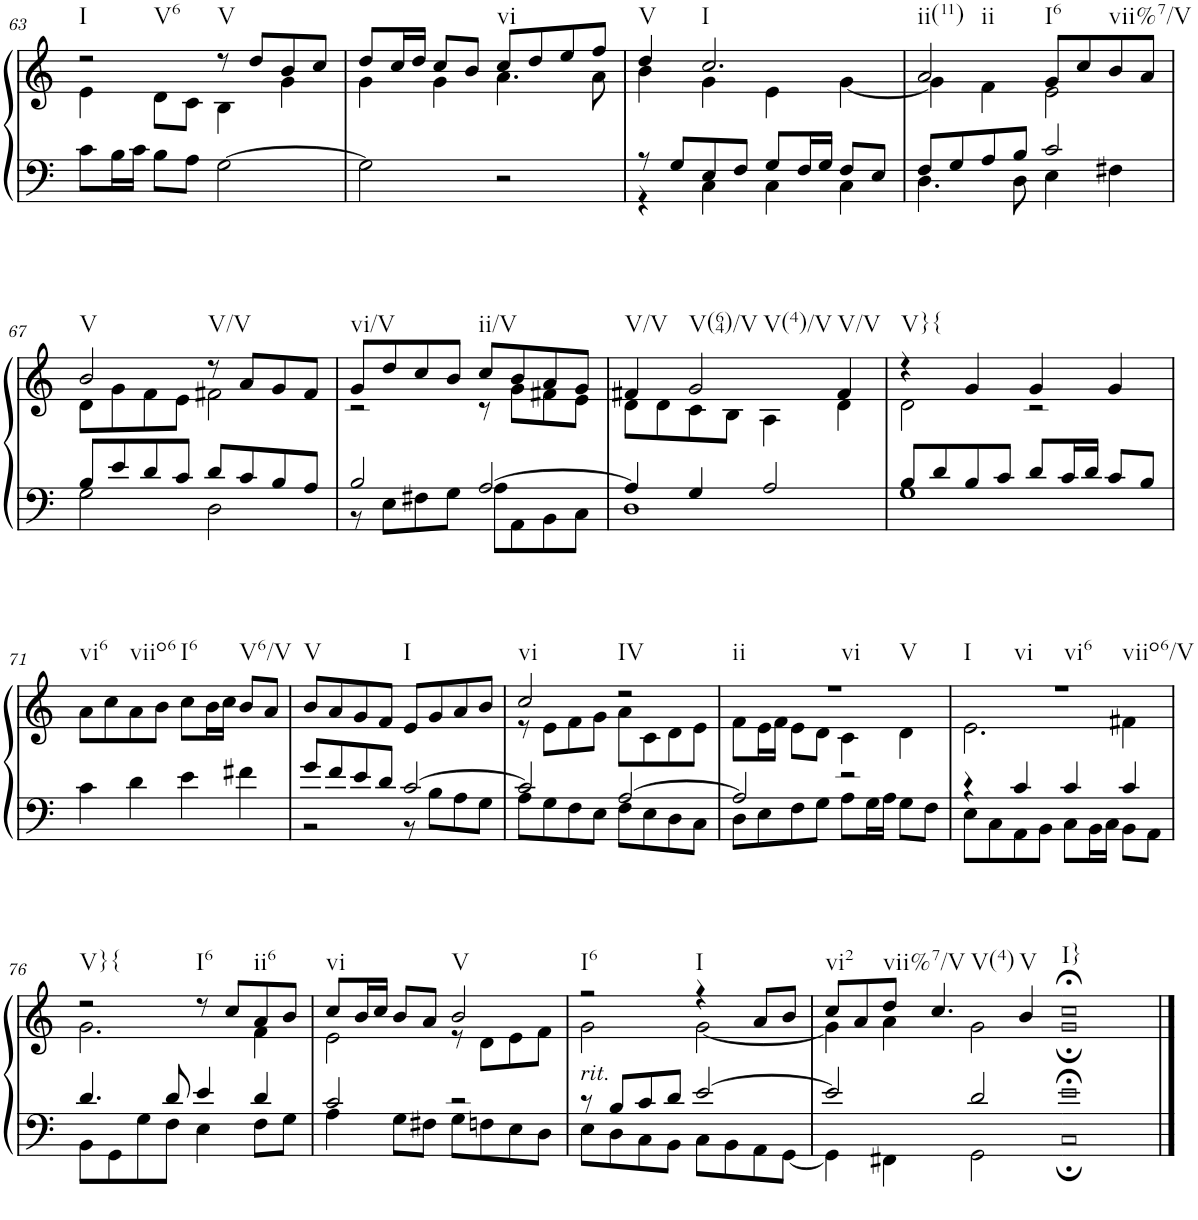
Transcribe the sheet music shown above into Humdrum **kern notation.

**kern	**kern
*part1	*part1
*staff2	*staff1
*I"Organ	*
!!LO:PB:g=z
*clefF4	*clefG2
*k[]	*k[]
*M4/4	*M4/4
=63	=63
*	*^
!	!LO:TX:b:t=I	!
!	!LO:TX:b:t=V6	!
8c\L	2r	4e\
16B\L	.	.
16c\JJ	.	.
8B\L	.	8d\L
8A\J	.	8c\J
!	!LO:TX:b:t=V	!
[2G\	8r	4B\
.	8dd/L	.
.	8b/	4g\
.	8cc/J	.
=64	=64	=64
2G\]	8dd/L	4g\
.	16cc/L	.
.	16dd/JJ	.
.	8cc/L	4g\
.	8b/J	.
!	!LO:TX:b:t=vi	!
2r	8cc/L	4.a\
.	8dd/	.
.	8ee/	.
.	8ff/J	8a\
=65	=65	=65
*^	*	*
!	!	!LO:TX:b:t=V	!
8r	4r	4dd/	4b\
8G/L	.	.	.
!	!	!LO:TX:b:t=I	!
8E/	4C\	2.cc/	4g\
8F/J	.	.	.
8G/L	4C\	.	4e\
16F/L	.	.	.
16G/JJ	.	.	.
8F/L	4C\	.	[4g\
8E/J	.	.	.
=66	=66	=66	=66
!	!	!LO:TX:b:t=ii(11)	!
!	!	!LO:TX:b:t=ii	!
8F/L	4.D\	2a/	4g\]
8G/	.	.	.
8A/	.	.	4f\
8B/J	8D\	.	.
!	!	!LO:TX:b:t=I6	!
2c/	4E\	8g/L	2e\
.	.	8cc/	.
!	!	!LO:TX:b:t=vii%7/V	!
.	4F#X\	8b/	.
.	.	8a/J	.
!!LO:LB:g=z	!!
=67	=67	=67	=67
!	!	!LO:TX:b:t=V	!
8B/L	2G\	2b/	8d\L
8e/	.	.	8g\
8d/	.	.	8f\
8c/J	.	.	8e\J
!	!	!LO:TX:b:t=V/V	!
8d/L	2D\	8r	2f#X\
8c/	.	8a/L	.
8B/	.	8g/	.
8A/J	.	8f#/J	.
=68	=68	=68	=68
!	!	!LO:TX:b:t=vi/V	!
2B/	8r	8g/L	2r
.	8E\L	8dd/	.
.	8F#X\	8cc/	.
.	8G\J	8b/J	.
!	!	!LO:TX:b:t=ii/V	!
[2A/	8A\L	8cc/L	8r
.	8AA\	8b/	8g\L
.	8BB\	8a/	8f#X\
.	8C\J	8g/J	8e\J
=69	=69	=69	=69
!	!	!LO:TX:b:t=V/V	!
4A/]	1D	4f#X/	8d\L
.	.	.	8d\
!	!	!LO:TX:b:t=V(64)/V	!
!	!	!LO:TX:b:t=V(4)/V	!
4G/	.	2g/	8c\
.	.	.	8B\J
2A/	.	.	4A\
!	!	!LO:TX:b:t=V/V	!
.	.	4f#/	4d\
=70	=70	=70	=70
!	!	!LO:TX:b:t=V}{	!
8B/L	1G	4r	2d\
8d/	.	.	.
8B/	.	4g/	.
8c/J	.	.	.
8d/L	.	4g/	2r
16c/L	.	.	.
16d/JJ	.	.	.
8c/L	.	4g/	.
8B/J	.	.	.
*v	*v	*	*
*	*v	*v
!!LO:LB:g=z
=71	=71
!	!LO:TX:b:t=vi6
4c\	8a\L
.	8cc\
!	!LO:TX:b:t=viio6
4d\	8a\
.	8b\J
!	!LO:TX:b:t=I6
4e\	8cc\L
.	16b\L
.	16cc\JJ
!	!LO:TX:b:t=V6/V
4f#X\	8b/L
.	8a/J
=72	=72
*^	*
!	!	!LO:TX:b:t=V
8g/L	2r	8b/L
8f/	.	8a/
8e/	.	8g/
8d/J	.	8f/J
!	!	!LO:TX:b:t=I
[2c/	8r	8e/L
.	8B\L	8g/
.	8A\	8a/
.	8G\J	8b/J
=73	=73	=73
*	*	*^
!	!	!LO:TX:b:t=vi	!
2c/]	8A\L	2cc/	8r
.	8G\	.	8e\L
.	8F\	.	8f\
.	8E\J	.	8g\J
!	!	!LO:TX:b:t=IV	!
[2A/	8F\L	2r	8a\L
.	8E\	.	8c\
.	8D\	.	8d\
.	8C\J	.	8e\J
=74	=74	=74	=74
!	!	!LO:TX:b:t=ii	!
!	!	!LO:TX:b:t=vi	!
!	!	!LO:TX:b:t=V	!
2A/]	8D\L	1r	8f\L
.	8E\	.	16e\L
.	.	.	16f\JJ
.	8F\	.	8e\L
.	8G\J	.	8d\J
2r	8A\L	.	4c\
.	16G\L	.	.
.	16A\JJ	.	.
.	8G\L	.	4d\
.	8F\J	.	.
=75	=75	=75	=75
!	!	!LO:TX:b:t=I	!
!	!	!LO:TX:b:t=vi	!
!	!	!LO:TX:b:t=vi6	!
!	!	!LO:TX:b:t=viio6/V	!
4r	8E\L	1r	2.e\
.	8C\	.	.
4c/	8AA\	.	.
.	8BB\J	.	.
4c/	8C\L	.	.
.	16BB\L	.	.
.	16C\JJ	.	.
4c/	8BB\L	.	4f#X\
.	8AA\J	.	.
!!LO:LB:g=z	!!
=76	=76	=76	=76
!	!	!LO:TX:b:t=V}{	!
4.d/	8BB\L	2r	2.g\
.	8GG\	.	.
.	8G\	.	.
8d/	8F\J	.	.
!	!	!LO:TX:b:t=I6	!
4e/	4E\	8r	.
.	.	8cc/L	.
!	!	!LO:TX:b:t=ii6	!
4d/	8F\L	8a/	4f\
.	8G\J	8b/J	.
=77	=77	=77	=77
!	!	!LO:TX:b:t=vi	!
2c/	4A\	8cc/L	2e\
.	.	16b/L	.
.	.	16cc/JJ	.
.	8G\L	8b/L	.
.	8F#X\J	8a/J	.
!	!	!LO:TX:b:t=V	!
2r	8G\L	2b/	8r
.	8Fn\	.	8d\L
.	8E\	.	8e\
.	8D\J	.	8f\J
=78	=78	=78	=78
!	!	!LO:TX:b:i:t=rit.	!
!	!	!LO:TX:b:t=I6	!
8r	8E\L	2r	2g\
8B/L	8D\	.	.
8c/	8C\	.	.
8d/J	8BB\J	.	.
!	!	!LO:TX:b:t=I	!
[2e/	8C\L	4r	[2g\
.	8BB\	.	.
.	8AA\	8a/L	.
.	[8GG\J	8b/J	.
=79	=79	=79	=79
!	!	!LO:TX:b:t=vi2	!
2e/]	4GG\]	8cc/L	4g\]
.	.	8a/	.
!	!	!LO:TX:b:t=vii%7/V	!
.	4FF#X\	8dd/J	4a\
!	!	!LO:TX:b:t=V(4)	!
.	.	4.cc/	.
2d/	2GG\	.	2g\
!	!	!LO:TX:b:t=V	!
.	.	4b/	.
=80-	=80-	=80-	=80-
!	!	!LO:TX:b:t=I}	!
1e;<	1C;	1cc;<	1g;
*v	*v	*	*
*	*v	*v
==	==
*-	*-
